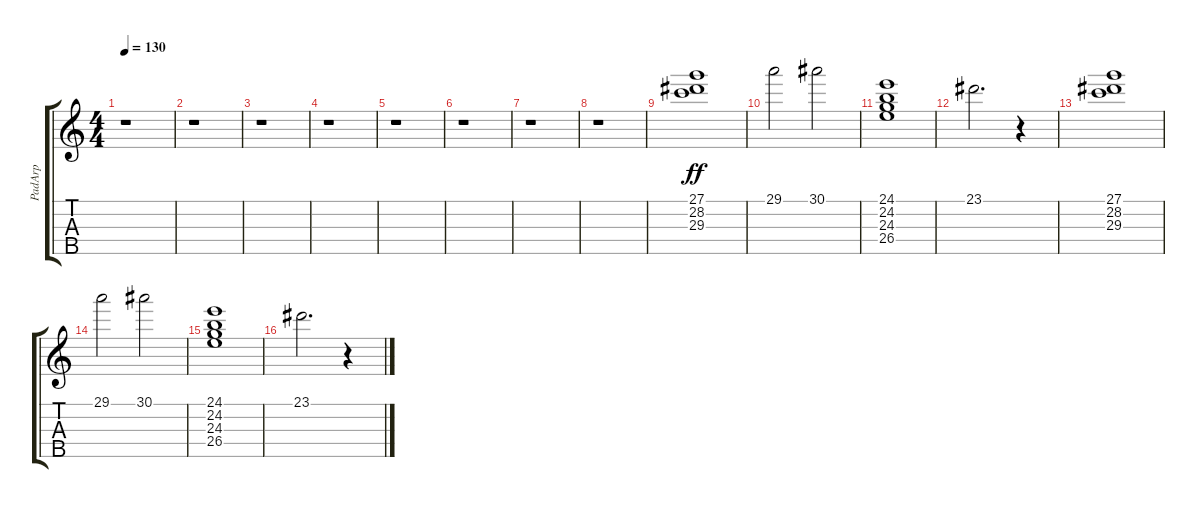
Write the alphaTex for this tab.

\track ("PadArp" "PadArp") {instrument pad5bowed}
\staff {score tabs}
\tuning (E4 B3 G3 D3 A2) {hide}
\ts (4 4)
\tempo 130
\clef g2
\ks c
r.1{dy ff} |
r.1 |
r.1 |
r.1 |
r.1 |
r.1 |
r.1 |
r.1 |
(27.1 28.2 29.3).1 |
29.1.2 30.1.2 |
(24.1 24.2 24.3 26.4).1 |
23.1.2{d} r.4 |
(27.1 28.2 29.3).1 |
29.1.2 30.1.2 |
(24.1 24.2 24.3 26.4).1 |
23.1.2{d} r.4
